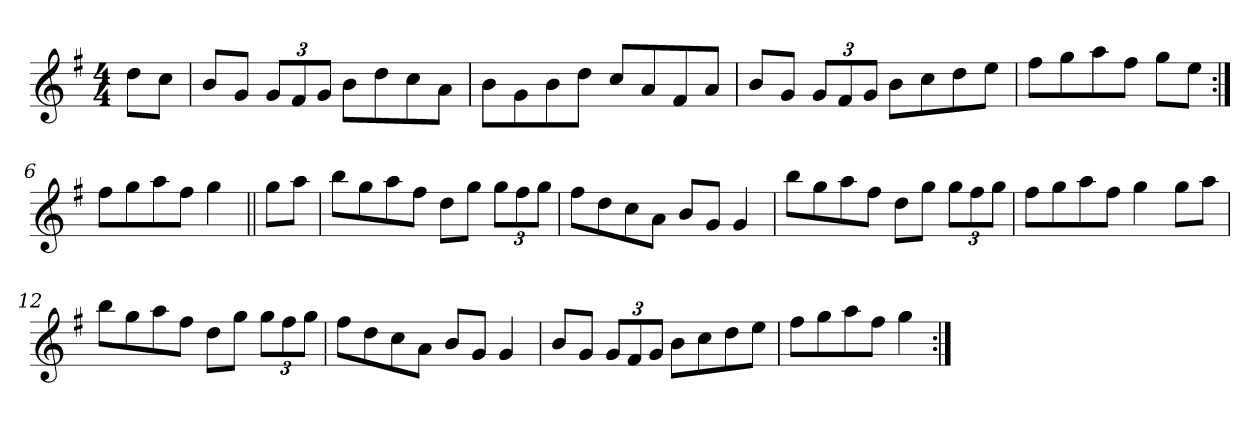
**kern
*part1
*staff1
*clefG2
*k[f#]
*G:
*M4/4
=1
8dd\L
8cc\J
=2
8b/L
8g/J
*Xbrackettup
12g/L
12f#/
12g/J
8b\L
8dd\
8cc\
8a\J
=3
8b\L
8g\
8b\
8dd\J
8cc/L
8a/
8f#/
8a/J
=4
8b/L
8g/J
12g/L
12f#/
12g/J
8b\L
8cc\
8dd\
8ee\J
=5
8ff#\L
8gg\
8aa\
8ff#\J
8gg\L
8ee\J
=6:|!
8ff#\L
8gg\
8aa\
8ff#\J
4gg\
=7||
8gg\L
8aa\J
!!LO:LB:g=z
=8
8bb\L
8gg\
8aa\
8ff#\J
8dd\L
8gg\J
12gg\L
12ff#\
12gg\J
=9
8ff#\L
8dd\
8cc\
8a\J
8b/L
8g/J
4g/
=10
8bb\L
8gg\
8aa\
8ff#\J
8dd\L
8gg\J
12gg\L
12ff#\
12gg\J
=11
8ff#\L
8gg\
8aa\
8ff#\J
4gg\
8gg\L
8aa\J
=12
8bb\L
8gg\
8aa\
8ff#\J
8dd\L
8gg\J
12gg\L
12ff#\
12gg\J
!!LO:LB:g=z
=13
8ff#\L
8dd\
8cc\
8a\J
8b/L
8g/J
4g/
=14
8b/L
8g/J
12g/L
12f#/
12g/J
8b\L
8cc\
8dd\
8ee\J
=15
8ff#\L
8gg\
8aa\
8ff#\J
4gg\
=:|!
*-
